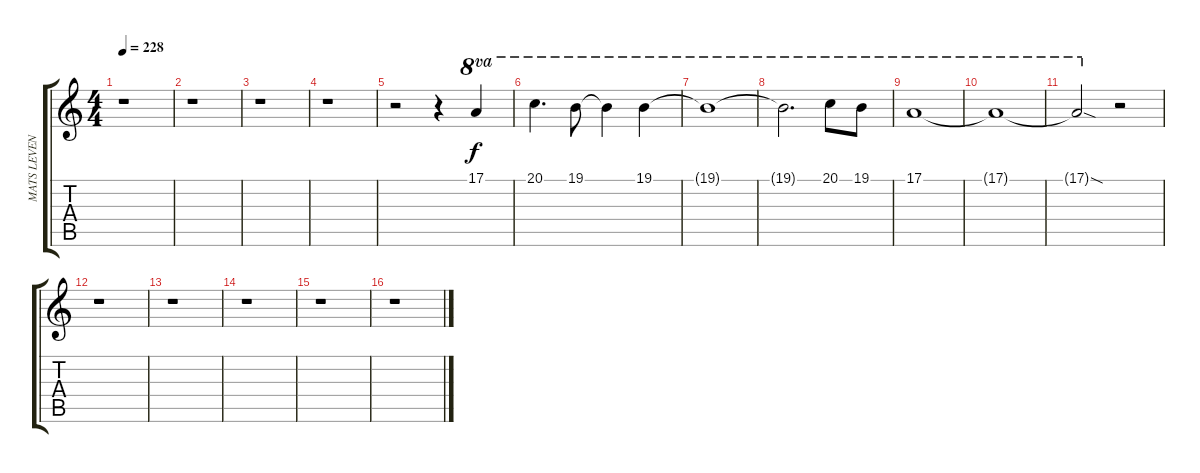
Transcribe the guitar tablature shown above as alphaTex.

\track ("MATS LEVEN" "MATS LEVEN") {instrument lead6voice}
\staff {score tabs}
\tuning (E4 B3 G3 D3 A2 E2) {hide}
\ts (4 4)
\tempo 228
\clef g2
\ks c
r.1{dy f} |
r.1 |
r.1 |
r.1 |
r.2 r.4 17.1.4{ot 8va} |
20.1.4{d ot 8va} 19.1.8{ot 8va} 19.1{t}.4{ot 8va} 19.1.4{ot 8va} |
19.1{t}.1{ot 8va} |
19.1{t}.2{d ot 8va} 20.1.8{ot 8va} 19.1.8{ot 8va} |
17.1.1{ot 8va} |
17.1{t}.1{ot 8va} |
17.1{sod t}.2{ot 8va} r.2 |
r.1 |
r.1 |
r.1 |
r.1 |
r.1
